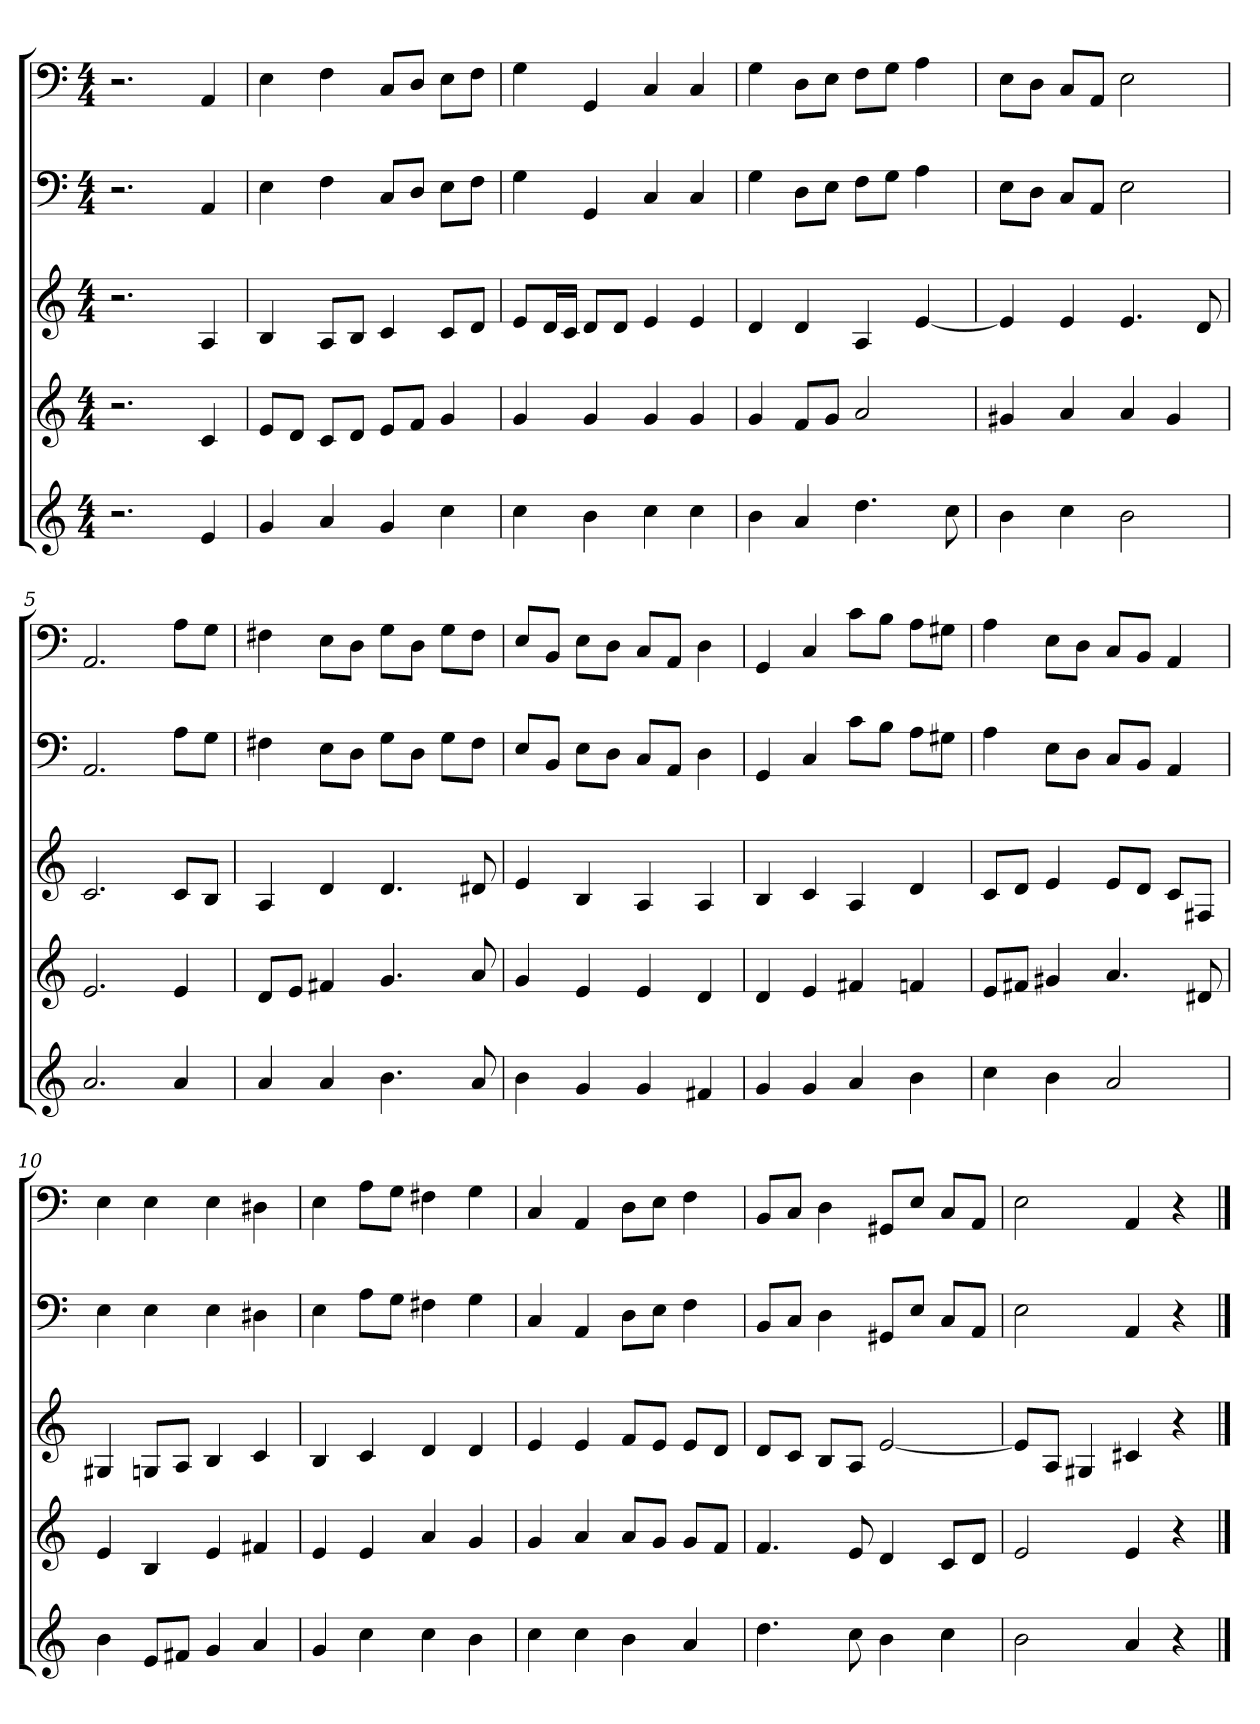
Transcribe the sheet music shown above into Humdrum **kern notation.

**kern	**kern	**kern	**kern	**kern
*part5	*part4	*part3	*part2	*part1
*staff5	*staff4	*staff3	*staff2	*staff1
*k[]	*k[]	*k[]	*k[]	*k[]
*a:	*a:	*a:	*a:	*a:
*M4/4	*M4/4	*M4/4	*M4/4	*M4/4
=	=	=	=	=
2.r	2.r	2.r	2.r	2.r
4e	4c	4A	4AA	4AA
=1	=1	=1	=1	=1
4g	8eL	4B	4E	4E
.	8dJ	.	.	.
4a	8cL	8AL	4F	4F
.	8dJ	8BJ	.	.
4g	8eL	4c	8CL	8CL
.	8fJ	.	8DJ	8DJ
4cc	4g	8cL	8EL	8EL
.	.	8dJ	8FJ	8FJ
=2	=2	=2	=2	=2
4cc	4g	8eL	4G	4G
.	.	16dL	.	.
.	.	16cJJ	.	.
4b	4g	8dL	4GG	4GG
.	.	8dJ	.	.
4cc	4g	4e	4C	4C
4cc	4g	4e	4C	4C
=3	=3	=3	=3	=3
4b	4g	4d	4G	4G
4a	8fL	4d	8DL	8DL
.	8gJ	.	8EJ	8EJ
4.dd	2a	4A	8FL	8FL
.	.	.	8GJ	8GJ
.	.	[4e	4A	4A
8cc	.	.	.	.
=4	=4	=4	=4	=4
4b	4g#X	4e]	8EL	8EL
.	.	.	8DJ	8DJ
4cc	4a	4e	8CL	8CL
.	.	.	8AAJ	8AAJ
2b	4a	4.e	2E	2E
.	4g#	.	.	.
.	.	8d	.	.
=5	=5	=5	=5	=5
2.a	2.e	2.c	2.AA	2.AA
4a	4e	8cL	8AL	8AL
.	.	8BJ	8GJ	8GJ
=6	=6	=6	=6	=6
4a	8dL	4A	4F#X	4F#X
.	8eJ	.	.	.
4a	4f#X	4d	8EL	8EL
.	.	.	8DJ	8DJ
4.b	4.g	4.d	8GL	8GL
.	.	.	8DJ	8DJ
.	.	.	8GL	8GL
8a	8a	8d#X	8F#J	8F#J
=7	=7	=7	=7	=7
4b	4g	4e	8EL	8EL
.	.	.	8BBJ	8BBJ
4g	4e	4B	8EL	8EL
.	.	.	8DJ	8DJ
4g	4e	4A	8CL	8CL
.	.	.	8AAJ	8AAJ
4f#X	4d	4A	4D	4D
=8	=8	=8	=8	=8
4g	4d	4B	4GG	4GG
4g	4e	4c	4C	4C
4a	4f#X	4A	8cL	8cL
.	.	.	8BJ	8BJ
4b	4fn	4d	8AL	8AL
.	.	.	8G#XJ	8G#XJ
=9	=9	=9	=9	=9
4cc	8eL	8cL	4A	4A
.	8f#XJ	8dJ	.	.
4b	4g#X	4e	8EL	8EL
.	.	.	8DJ	8DJ
2a	4.a	8eL	8CL	8CL
.	.	8dJ	8BBJ	8BBJ
.	.	8cL	4AA	4AA
.	8d#X	8F#XJ	.	.
=10	=10	=10	=10	=10
4b	4e	4G#X	4E	4E
8eL	4B	8GnL	4E	4E
8f#XJ	.	8AJ	.	.
4g	4e	4B	4E	4E
4a	4f#X	4c	4D#X	4D#X
=11	=11	=11	=11	=11
4g	4e	4B	4E	4E
4cc	4e	4c	8AL	8AL
.	.	.	8GJ	8GJ
4cc	4a	4d	4F#X	4F#X
4b	4g	4d	4G	4G
=12	=12	=12	=12	=12
4cc	4g	4e	4C	4C
4cc	4a	4e	4AA	4AA
4b	8aL	8fL	8DL	8DL
.	8gJ	8eJ	8EJ	8EJ
4a	8gL	8eL	4F	4F
.	8fJ	8dJ	.	.
=13	=13	=13	=13	=13
4.dd	4.f	8dL	8BBL	8BBL
.	.	8cJ	8CJ	8CJ
.	.	8BL	4D	4D
8cc	8e	8AJ	.	.
4b	4d	[2e	8GG#XL	8GG#XL
.	.	.	8EJ	8EJ
4cc	8cL	.	8CL	8CL
.	8dJ	.	8AAJ	8AAJ
=14	=14	=14	=14	=14
2b	2e	8eL]	2E	2E
.	.	8AJ	.	.
.	.	4G#X	.	.
4a	4e	4c#X	4AA	4AA
4r	4r	4r	4r	4r
==	==	==	==	==
*-	*-	*-	*-	*-
